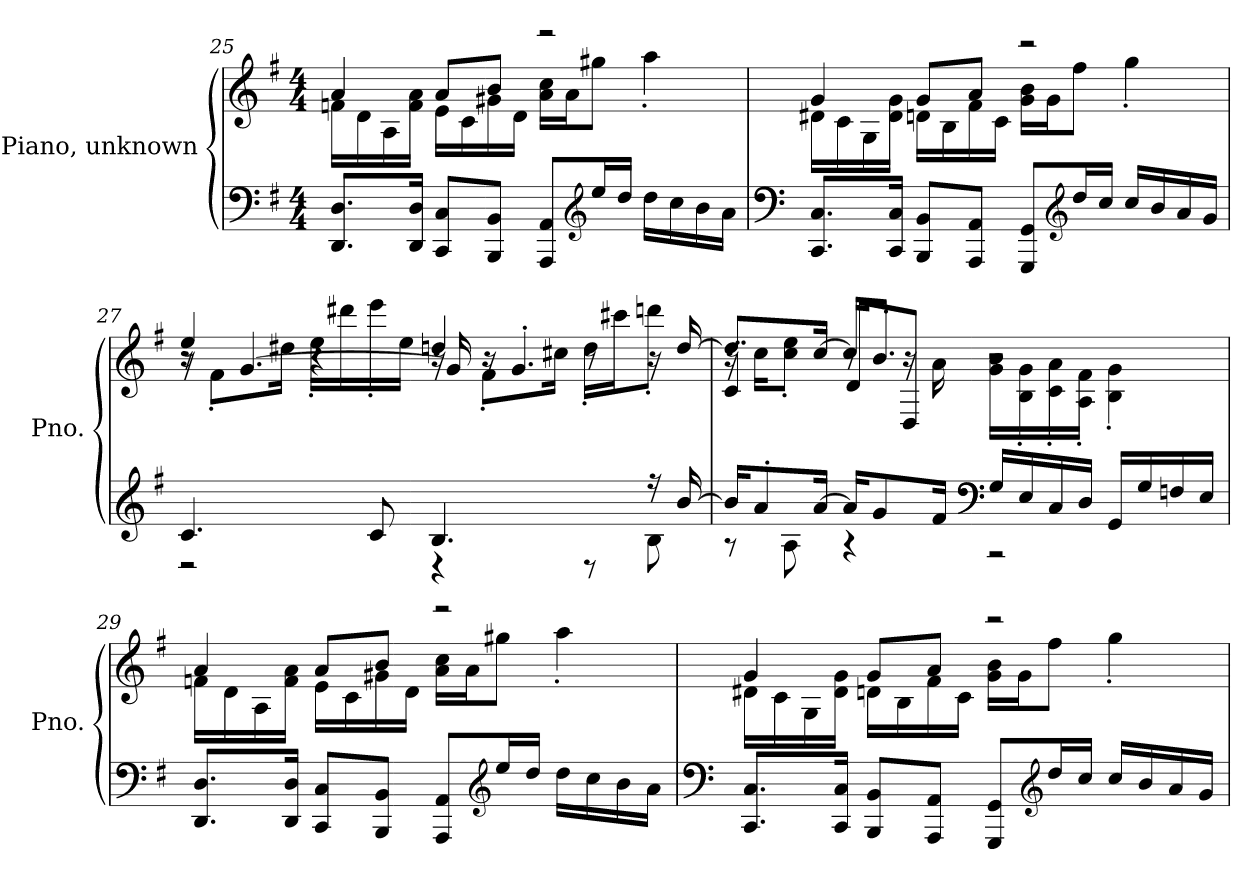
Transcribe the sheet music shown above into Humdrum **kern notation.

**kern	**kern
*part1	*part1
*staff2	*staff1
*I"Piano, unknown	*
*I'Pno.	*
*clefF4	*clefG2
*k[f#]	*k[f#]
*M4/4	*M4/4
=25	=25
*	*^
8.DD/ 8.D/L	4a/	16fn\LL
.	.	16d\
.	.	16A\
16DD/ 16D/Jk	.	16f\ 16a\JJ
8CC/ 8C/L	8a/L	16e\LL
.	.	16c\
8BBB/ 8BB/J	8b/J	16g#X\
.	.	16d\JJ
8AAA/ 8AA/L	2r	16a\ 16cc\LL
.	.	16a\J
*clefG2	*	*
16ee/L	.	8gg#X\J
16dd/JJ	.	.
16dd\LL	.	4aa'\
16cc\	.	.
16b\	.	.
16a\JJ	.	.
!!LO:LB:g=z	!!
=26	=26	=26
*clefF4	*	*
8.CC/ 8.C/L	4g/	16d#X\LL
.	.	16c\
.	.	16G\
16CC/ 16C/Jk	.	16d#\ 16g\JJ
8BBB/ 8BB/L	8g/L	16dn\LL
.	.	16B\
8AAA/ 8AA/J	8a/J	16f#\
.	.	16c\JJ
8GGG/ 8GG/L	2r	16g\ 16b\LL
.	.	16g\J
*clefG2	*	*
16dd/L	.	8ff#\J
16cc/JJ	.	.
16cc/LL	.	4gg'\
16b/	.	.
16a/	.	.
16g/JJ	.	.
=27	=27	=27
*^	*	*^
4.c/	2r	4ee/	16r	8r
.	.	.	8f#'\L	.
.	.	.	.	[4.g/
.	.	.	16dd#X\Jk	.
.	.	4r	16ee'\LL	.
.	.	.	16ddd#X\	.
8c/	.	.	16eee'\	.
.	.	.	16ee\JJ	.
4.B/	4r	4ddn/	16r	16g/]
.	.	.	8f#'\L	16r
.	.	.	.	4.g'/
.	.	.	16cc#X\Jk	.
.	8r	8r	16dd'\LL	.
.	.	.	16ccc#X\J	.
16r	8B\	16r	8dddn'\J	.
[16b/	.	[16dd/	.	.
!!LO:PB:g=z	!!	!!
=28	=28	=28	=28	=28
16b/KL]	8r	8.dd/L]	16r	4c'/
8a'/	.	.	16cc\KL	.
.	8A\	.	8cc\' 8ee\'J	.
[16a/Jk	.	[16cc/Jk	.	.
16a/KL]	4r	16cc/KL]	8r	8d/L
8g/	.	8.b'/J	.	.
.	.	.	16r	8D/J
16f#/Jk	.	.	16a\	.
*clefF4	*	*	*	*
16G/LL	2r	2r	16g\ 16b\LL	2r
16E/	.	.	16B\' 16g\'	.
16C/	.	.	16c\' 16a\'	.
16D/JJ	.	.	16A\' 16f#\'JJ	.
16GG/LL	.	.	4B\' 4g\'	.
16G/	.	.	.	.
16Fn/	.	.	.	.
16E/JJ	.	.	.	.
*v	*v	*	*	*
*	*	*v	*v
=29	=29	=29
8.DD/ 8.D/L	4a/	16fn\LL
.	.	16d\
.	.	16A\
16DD/ 16D/Jk	.	16f\ 16a\JJ
8CC/ 8C/L	8a/L	16e\LL
.	.	16c\
8BBB/ 8BB/J	8b/J	16g#X\
.	.	16d\JJ
8AAA/ 8AA/L	2r	16a\ 16cc\LL
.	.	16a\J
*clefG2	*	*
16ee/L	.	8gg#X\J
16dd/JJ	.	.
16dd\LL	.	4aa'\
16cc\	.	.
16b\	.	.
16a\JJ	.	.
!!LO:LB:g=z	!!
=30	=30	=30
*clefF4	*	*
8.CC/ 8.C/L	4g/	16d#X\LL
.	.	16c\
.	.	16G\
16CC/ 16C/Jk	.	16d#\ 16g\JJ
8BBB/ 8BB/L	8g/L	16dn\LL
.	.	16B\
8AAA/ 8AA/J	8a/J	16f#\
.	.	16c\JJ
8GGG/ 8GG/L	2r	16g\ 16b\LL
.	.	16g\J
*clefG2	*	*
16dd/L	.	8ff#\J
16cc/JJ	.	.
16cc/LL	.	4gg'\
16b/	.	.
16a/	.	.
16g/JJ	.	.
*	*v	*v
=	=
*-	*-
